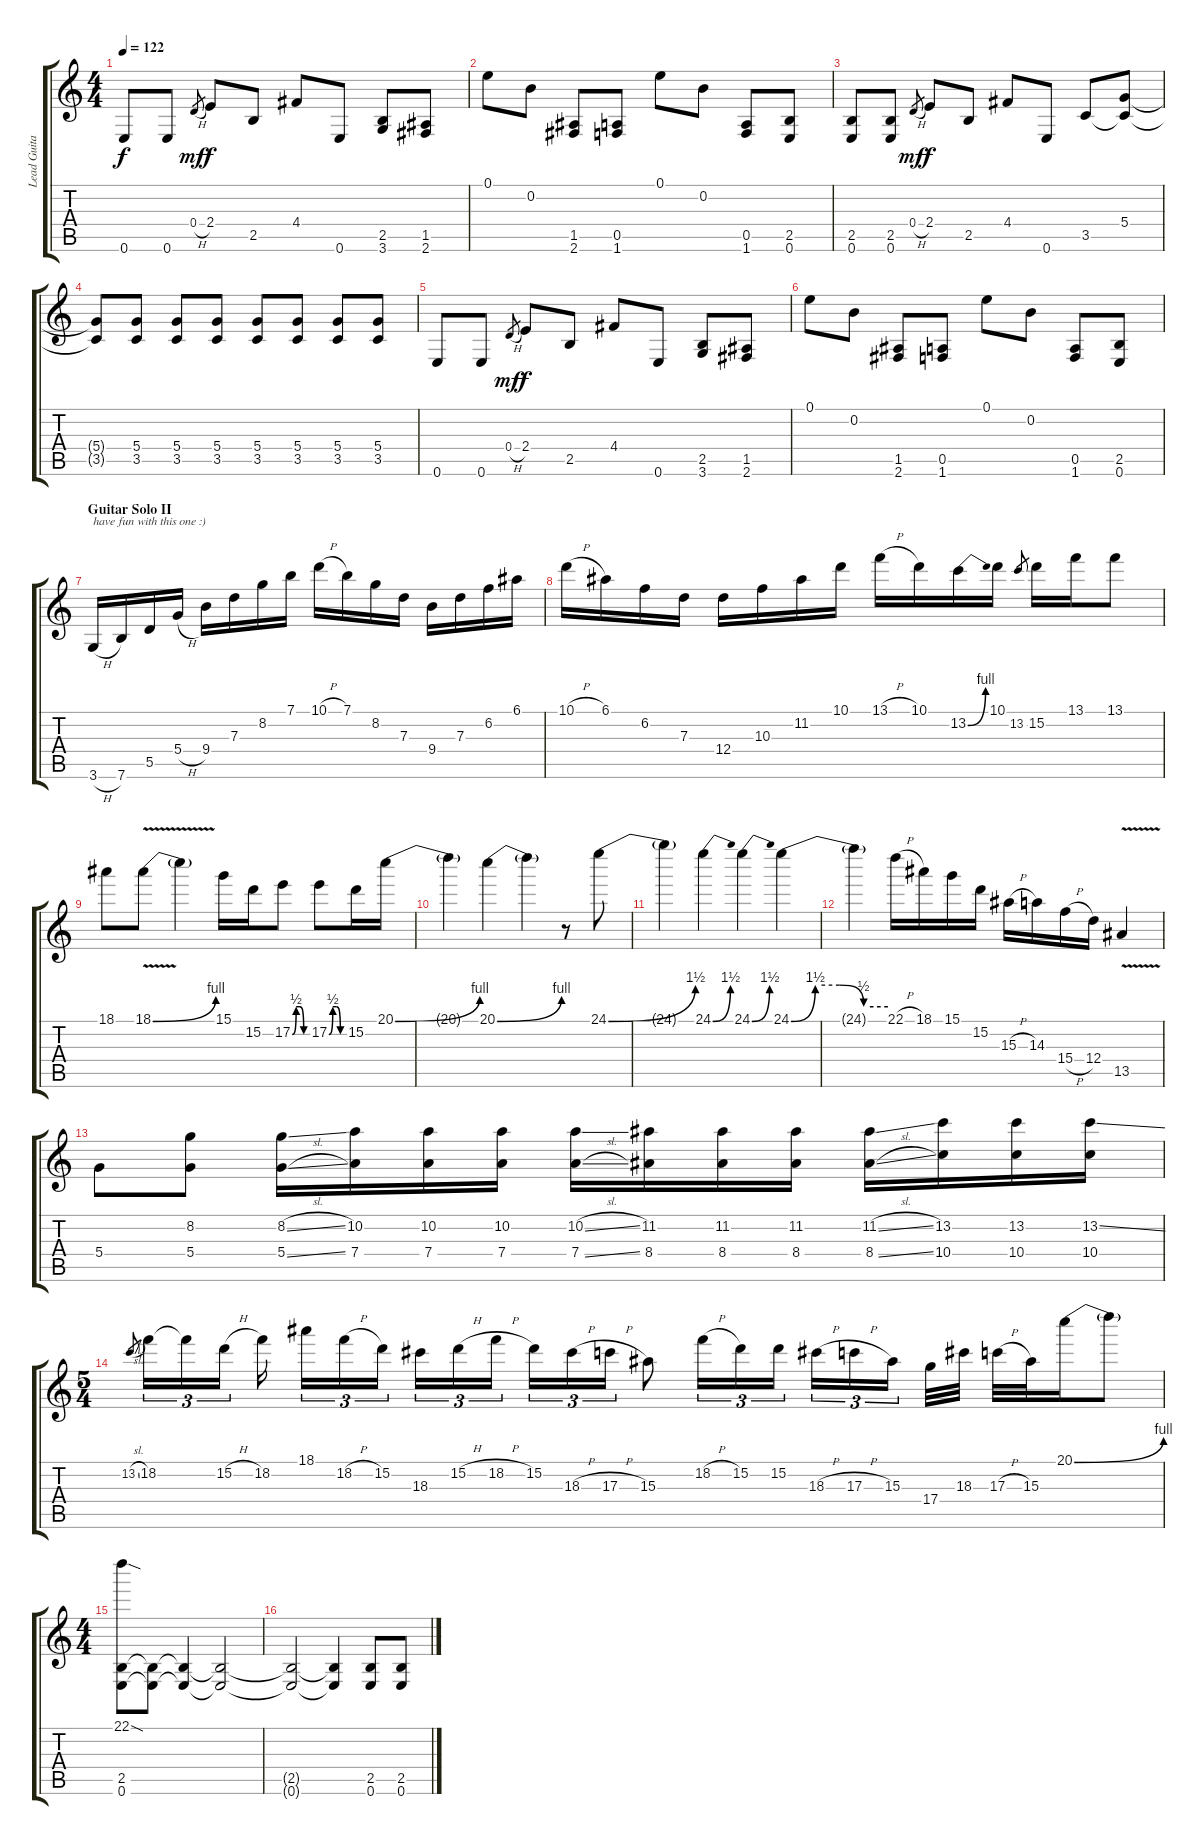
\track ("Lead Guitar (Marty Friedman)" "Lead Guita") {instrument distortionguitar}
\staff {score tabs}
\tuning (E4 B3 G3 D3 A2 E2) {hide}
\ts (4 4)
\tempo 122
\clef g2
\ks c
0.6.8{dy f} 0.6.8 0.4{h}.8{gr dy mf} 2.4.8{dy f} 2.5.8 4.4.8 0.6.8 (2.5 3.6).8 (1.5 2.6).8 |
0.1.8 0.2.8 (1.5 2.6).8 (0.5 1.6).8 0.1.8 0.2.8 (0.5 1.6).8 (2.5 0.6).8 |
(2.5 0.6).8 (2.5 0.6).8 0.4{h}.8{gr dy mf} 2.4.8{dy f} 2.5.8 4.4.8 0.6.8 3.5.8 (5.4 3.5{t}).8 |
(5.4{t} 3.5{t}).8 (5.4 3.5).8 (5.4 3.5).8 (5.4 3.5).8 (5.4 3.5).8 (5.4 3.5).8 (5.4 3.5).8 (5.4 3.5).8 |
0.6.8 0.6.8 0.4{h}.8{gr dy mf} 2.4.8{dy f} 2.5.8 4.4.8 0.6.8 (2.5 3.6).8 (1.5 2.6).8 |
0.1.8 0.2.8 (1.5 2.6).8 (0.5 1.6).8 0.1.8 0.2.8 (0.5 1.6).8 (2.5 0.6).8 |
\section ("" "Guitar Solo II")
3.6{h}.16{txt "have fun with this one :)"} 7.6.16 5.5.16 5.4{h}.16 9.4.16 7.3.16 8.2.16 7.1.16 10.1{h}.16 7.1.16 8.2.16 7.3.16 9.4.16 7.3.16 6.2.16 6.1.16 |
10.1{h}.16 6.1.16 6.2.16 7.3.16 12.4.16 10.3.16 11.2.16 10.1.16 13.1{h}.16 10.1.16 13.2{be (bend 0 0 60 4)}.16 10.1.16 13.2.8{gr} 15.2.16 13.1.16 13.1.8 |
18.1.8 18.1{be (bend 0 0 60 4) v}.8 18.1{t}.4 15.1.16 15.2.16 17.2{be (custom 0 0 15 2 30 2 45 0 60 0)}.8 17.2{be (custom 0 0 15 2 30 2 45 0 60 0)}.8 15.2.16 20.1{be (bend 0 0 60 4)}.16 |
20.1{t}.4 20.1{be (bend 0 0 60 4)}.4 20.1{t}.4 r.8 24.1{be (bend 0 0 60 6)}.8 |
24.1{t}.4 24.1{be (bend 0 0 60 6)}.4 24.1{be (bend 0 0 60 6)}.4 24.1{be (custom 0 0 15 6 30 6 45 2 60 2)}.4 |
24.1{t}.4 22.1{h}.16 18.1.16 15.1.16 15.2.16 15.3{h}.16 14.3.16 15.4{h}.16 12.4.16 13.5{v}.4 |
5.4.8 (8.2 5.4).8 (8.2{sl} 5.4{sl}).16 (10.2 7.4).16 (10.2 7.4).16 (10.2 7.4).16 (10.2{sl} 7.4{sl}).16 (11.2 8.4).16 (11.2 8.4).16 (11.2 8.4).16 (11.2{sl} 8.4{sl}).16 (13.2 10.4).16 (13.2 10.4).16 (13.2{ss} 10.4).16 |
\ts (5 4)
13.2{sl}.8{gr} 18.2.16{tu (3 2)} 18.2{t}.16{tu (3 2)} 15.2{h}.16{tu (3 2)} 18.2.16 18.1.16{tu (3 2)} 18.2{h}.16{tu (3 2)} 15.2.16{tu (3 2)} 18.3.16{tu (3 2)} 15.2{h}.16{tu (3 2)} 18.2{h}.16{tu (3 2)} 15.2.16{tu (3 2)} 18.3{h}.16{tu (3 2)} 17.3{h}.16{tu (3 2)} 15.3.8 18.2{h}.16{tu (3 2)} 15.2.16{tu (3 2)} 15.2.16{tu (3 2)} 18.3{h}.16{tu (3 2)} 17.3{h}.16{tu (3 2)} 15.3.16{tu (3 2)} 17.4.32 18.3.32 17.3{h}.32 15.3.32 20.1{be (bend 0 0 60 4)}.16 20.1{t}.8 |
\ts (4 4)
(22.1{sod} 2.5 0.6).8 (2.5{t} 0.6{t}).8 (2.5{t} 0.6{t}).4 (2.5{t} 0.6{t}).2 |
(2.5{t} 0.6{t}).2 (2.5{t} 0.6{t}).4 (2.5 0.6).8 (2.5 0.6).8
